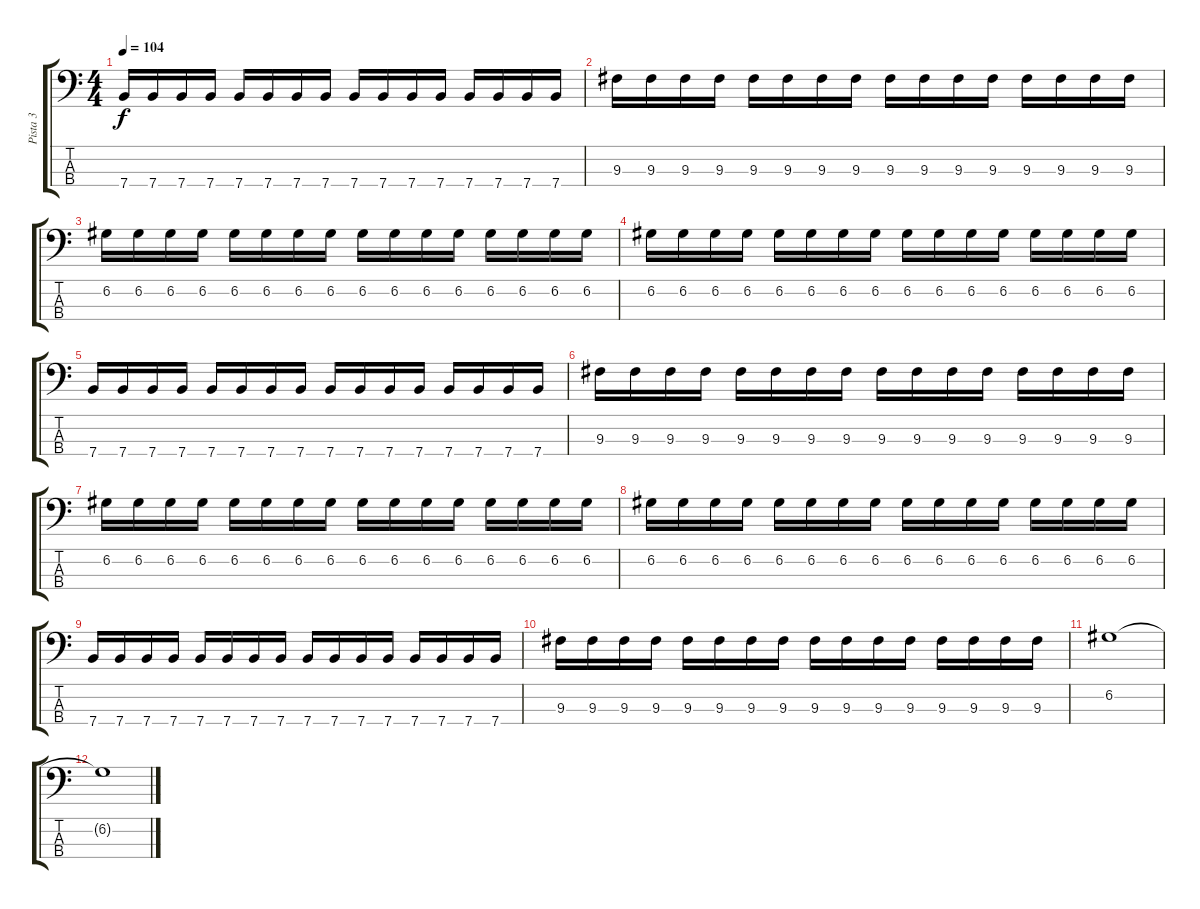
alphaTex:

\track ("Pista 3" "Pista 3") {instrument electricbasspick}
\staff {score tabs}
\tuning (G2 D2 A1 E1) {hide}
\ts (4 4)
\tempo 104
\clef f4
\ks c
7.4.16{dy f} 7.4.16 7.4.16 7.4.16 7.4.16 7.4.16 7.4.16 7.4.16 7.4.16 7.4.16 7.4.16 7.4.16 7.4.16 7.4.16 7.4.16 7.4.16 |
9.3.16 9.3.16 9.3.16 9.3.16 9.3.16 9.3.16 9.3.16 9.3.16 9.3.16 9.3.16 9.3.16 9.3.16 9.3.16 9.3.16 9.3.16 9.3.16 |
6.2.16 6.2.16 6.2.16 6.2.16 6.2.16 6.2.16 6.2.16 6.2.16 6.2.16 6.2.16 6.2.16 6.2.16 6.2.16 6.2.16 6.2.16 6.2.16 |
6.2.16 6.2.16 6.2.16 6.2.16 6.2.16 6.2.16 6.2.16 6.2.16 6.2.16 6.2.16 6.2.16 6.2.16 6.2.16 6.2.16 6.2.16 6.2.16 |
7.4.16 7.4.16 7.4.16 7.4.16 7.4.16 7.4.16 7.4.16 7.4.16 7.4.16 7.4.16 7.4.16 7.4.16 7.4.16 7.4.16 7.4.16 7.4.16 |
9.3.16 9.3.16 9.3.16 9.3.16 9.3.16 9.3.16 9.3.16 9.3.16 9.3.16 9.3.16 9.3.16 9.3.16 9.3.16 9.3.16 9.3.16 9.3.16 |
6.2.16 6.2.16 6.2.16 6.2.16 6.2.16 6.2.16 6.2.16 6.2.16 6.2.16 6.2.16 6.2.16 6.2.16 6.2.16 6.2.16 6.2.16 6.2.16 |
6.2.16 6.2.16 6.2.16 6.2.16 6.2.16 6.2.16 6.2.16 6.2.16 6.2.16 6.2.16 6.2.16 6.2.16 6.2.16 6.2.16 6.2.16 6.2.16 |
7.4.16 7.4.16 7.4.16 7.4.16 7.4.16 7.4.16 7.4.16 7.4.16 7.4.16 7.4.16 7.4.16 7.4.16 7.4.16 7.4.16 7.4.16 7.4.16 |
9.3.16 9.3.16 9.3.16 9.3.16 9.3.16 9.3.16 9.3.16 9.3.16 9.3.16 9.3.16 9.3.16 9.3.16 9.3.16 9.3.16 9.3.16 9.3.16 |
6.2.1 |
6.2{t}.1
